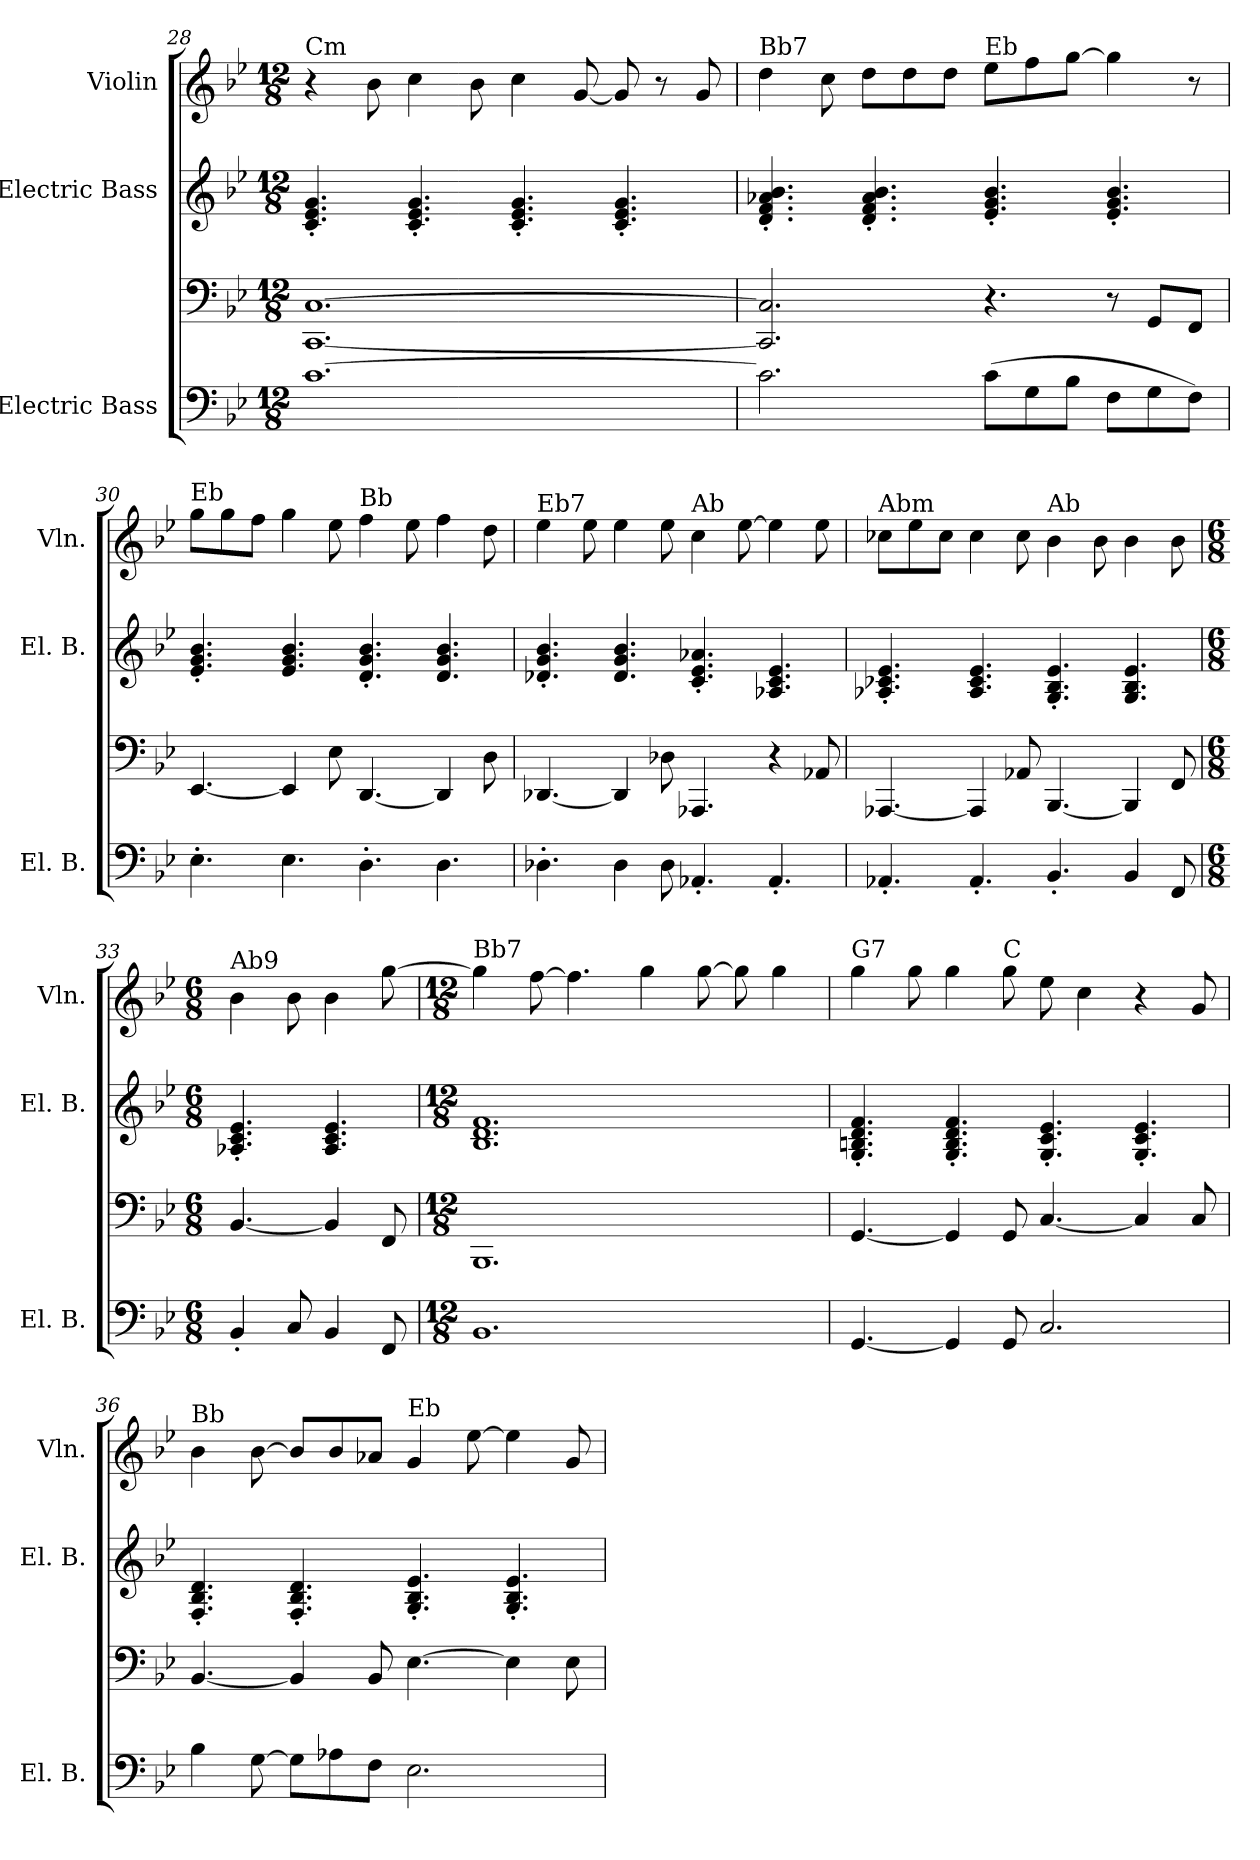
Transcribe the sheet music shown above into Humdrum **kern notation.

**kern	**kern	**kern	**kern
*part3	*part3	*part2	*part1
*staff4	*staff3	*staff2	*staff1
*I"Electric Bass	*	*I"Electric Bass	*I"Violin
*I'El. B.	*	*I'El. B.	*I'Vln.
!!LO:LB:g=z
*clefF4	*clefF4	*clefG2	*clefG2
*k[b-e-]	*k[b-e-]	*k[b-e-]	*k[b-e-]
*M12/8	*M12/8	*M12/8	*M12/8
=28	=28	=28	=28
!	!	!	!LO:TX:a:t=Cm
[1.c	[1.CC [1.C	4.c'/ 4.e-'/ 4.g'/	4r
.	.	.	8b-\
.	.	4.c'/ 4.e-'/ 4.g'/	4cc\
.	.	.	8b-\
.	.	4.c'/ 4.e-'/ 4.g'/	4cc\
.	.	.	[8g/
.	.	4.c'/ 4.e-'/ 4.g'/	8g/]
.	.	.	8r
.	.	.	8g/
=29	=29	=29	=29
!	!	!	!LO:TX:a:t=Bb7
2.c\]	2.CC]/ 2.C]/	4.d'/ 4.f'/ 4.a-X'/ 4.b-'/	4dd\
.	.	.	8cc\
.	.	4.d'/ 4.f'/ 4.a-'/ 4.b-'/	8dd\L
.	.	.	8dd\
.	.	.	8dd\J
!	!	!	!LO:TX:a:t=Eb
(8c\L	4.r	4.e-'/ 4.g'/ 4.b-'/	8ee-\L
8G\	.	.	8ff\
8B-\J	.	.	[8gg\J
8F\L	8r	4.e-'/ 4.g'/ 4.b-'/	4gg\]
8G\	8GG/L	.	.
8F\J)	8FF/J	.	8r
=30	=30	=30	=30
!	!	!	!LO:TX:a:t=Eb
4.E-'\	[4.EE-/	4.e-'/ 4.g'/ 4.b-'/	8gg\L
.	.	.	8gg\
.	.	.	8ff\J
4.E-\	4EE-/]	4.e-/ 4.g/ 4.b-/	4gg\
.	8E-\	.	8ee-\
!	!	!	!LO:TX:a:t=Bb
4.D'\	[4.DD/	4.d'/ 4.g'/ 4.b-'/	4ff\
.	.	.	8ee-\
4.D\	4DD/]	4.d/ 4.g/ 4.b-/	4ff\
.	8D\	.	8dd\
=31	=31	=31	=31
!	!	!	!LO:TX:a:t=Eb7
4.D-X'\	[4.DD-X/	4.d-X'/ 4.g'/ 4.b-'/	4ee-\
.	.	.	8ee-\
4D-\	4DD-/]	4.d-/ 4.g/ 4.b-/	4ee-\
8D-\	8D-X\	.	8ee-\
!	!	!	!LO:TX:a:t=Ab
4.AA-X'/	4.AAA-X/	4.c'/ 4.e-'/ 4.a-X'/	4cc\
.	.	.	[8ee-\
4.AA-'/	4r	4.A-X/ 4.c/ 4.e-/	4ee-\]
.	8AA-X/	.	8ee-\
=32	=32	=32	=32
!	!	!	!LO:TX:a:t=Abm
4.AA-X'/	[4.AAA-X/	4.A-X'/ 4.c-X'/ 4.e-'/	8cc-X\L
.	.	.	8ee-\
.	.	.	8cc-\J
4.AA-'/	4AAA-/]	4.A-/ 4.c-/ 4.e-/	4cc-\
.	8AA-X/	.	8cc-\
!	!	!	!LO:TX:a:t=Ab
4.BB-'/	[4.BBB-/	4.G'/ 4.B-'/ 4.e-'/	4b-\
.	.	.	8b-\
4BB-/	4BBB-/]	4.G/ 4.B-/ 4.e-/	4b-\
8FF/	8FF/	.	8b-\
=33	=33	=33	=33
*M6/8	*M6/8	*M6/8	*M6/8
!	!	!	!LO:TX:a:t=Ab9
4BB-'/	[4.BB-/	4.A-X'/ 4.c'/ 4.e-'/	4b-\
8C/	.	.	8b-\
4BB-/	4BB-/]	4.A-/ 4.c/ 4.e-/	4b-\
8FF/	8FF/	.	[8gg\
!!LO:PB:g=z
=34	=34	=34	=34
*M12/8	*M12/8	*M12/8	*M12/8
!	!	!	!LO:TX:a:t=Bb7
1.BB-	1.BBB-	1.B- 1.d 1.f	4gg\]
.	.	.	[8ff\
.	.	.	4.ff\]
.	.	.	4gg\
.	.	.	[8gg\
.	.	.	8gg\]
.	.	.	4gg\
=35	=35	=35	=35
!	!	!	!LO:TX:a:t=G7
[4.GG/	[4.GG/	4.G'/ 4.Bn'/ 4.d'/ 4.f'/	4gg\
.	.	.	8gg\
4GG/]	4GG/]	4.G'/ 4.B'/ 4.d'/ 4.f'/	4gg\
!	!	!	!LO:TX:a:t=C
8GG/	8GG/	.	8gg\
2.C/	[4.C/	4.G'/ 4.c'/ 4.e-'/	8ee-\
.	.	.	4cc\
.	4C/]	4.G'/ 4.c'/ 4.e-'/	4r
.	8C/	.	8g/
=36	=36	=36	=36
!	!	!	!LO:TX:a:t=Bb
4B-\	[4.BB-/	4.F'/ 4.B-'/ 4.d'/	4b-\
[8G\	.	.	[8b-\
8G\L]	4BB-/]	4.F'/ 4.B-'/ 4.d'/	8b-/L]
8A-X\	.	.	8b-/
8F\J	8BB-/	.	8a-X/J
!	!	!	!LO:TX:a:t=Eb
2.E-\	[4.E-\	4.G'/ 4.B-'/ 4.e-'/	4g/
.	.	.	[8ee-\
.	4E-\]	4.G'/ 4.B-'/ 4.e-'/	4ee-\]
.	8E-\	.	8g/
=	=	=	=
*-	*-	*-	*-
